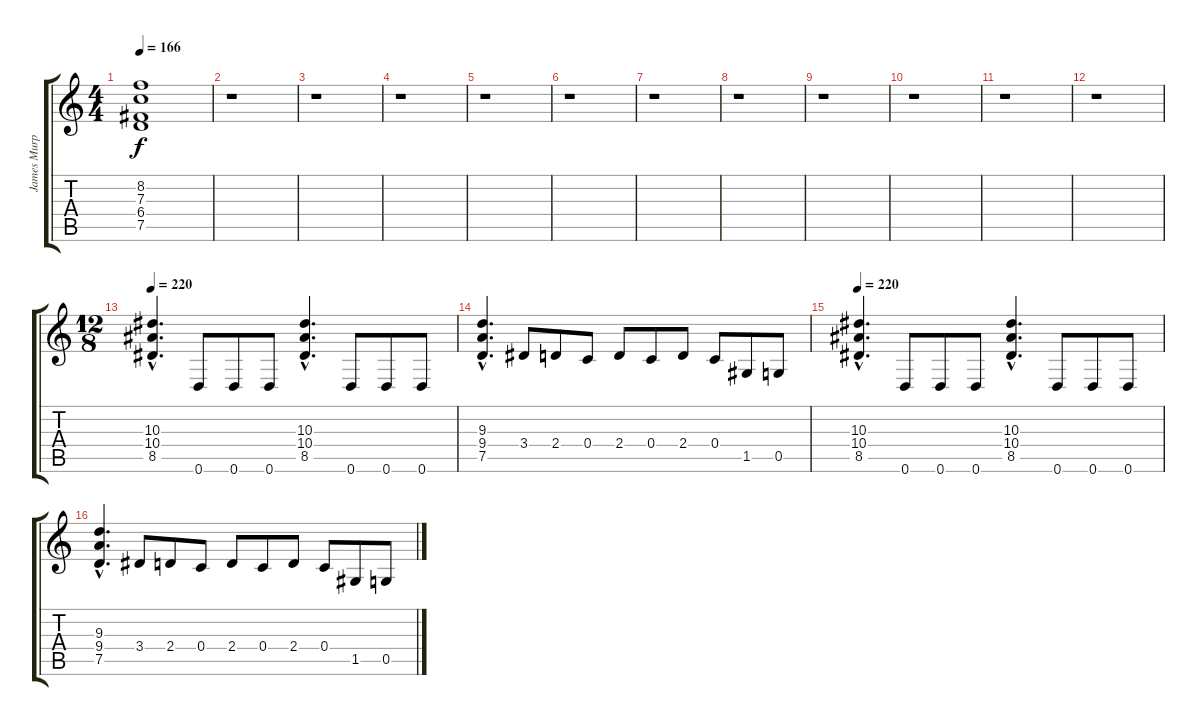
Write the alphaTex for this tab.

\track ("James Murphy" "James Murp") {instrument distortionguitar}
\staff {score tabs}
\tuning (D4 A3 F3 C3 G2 D2) {hide}
\ts (4 4)
\tempo 166
\clef g2
\ks c
(8.2{t} 7.3{t} 6.4{t} 7.5{t}).1{dy f} |
r.1 |
r.1 |
r.1 |
r.1 |
r.1 |
r.1 |
r.1 |
r.1 |
r.1 |
r.1 |
r.1 |
\ts (12 8)
\tempo 220
(10.3{hac} 10.4{hac} 8.5{hac}).4{d} 0.6.8 0.6.8 0.6.8 (10.3{hac} 10.4{hac} 8.5{hac}).4{d} 0.6.8 0.6.8 0.6.8 |
(9.3{hac} 9.4{hac} 7.5{hac}).4{d} 3.4.8 2.4.8 0.4.8 2.4.8 0.4.8 2.4.8 0.4.8 1.5.8 0.5.8 |
\tempo 220
(10.3{hac} 10.4{hac} 8.5{hac}).4{d} 0.6.8 0.6.8 0.6.8 (10.3{hac} 10.4{hac} 8.5{hac}).4{d} 0.6.8 0.6.8 0.6.8 |
(9.3{hac} 9.4{hac} 7.5{hac}).4{d} 3.4.8 2.4.8 0.4.8 2.4.8 0.4.8 2.4.8 0.4.8 1.5.8 0.5.8
